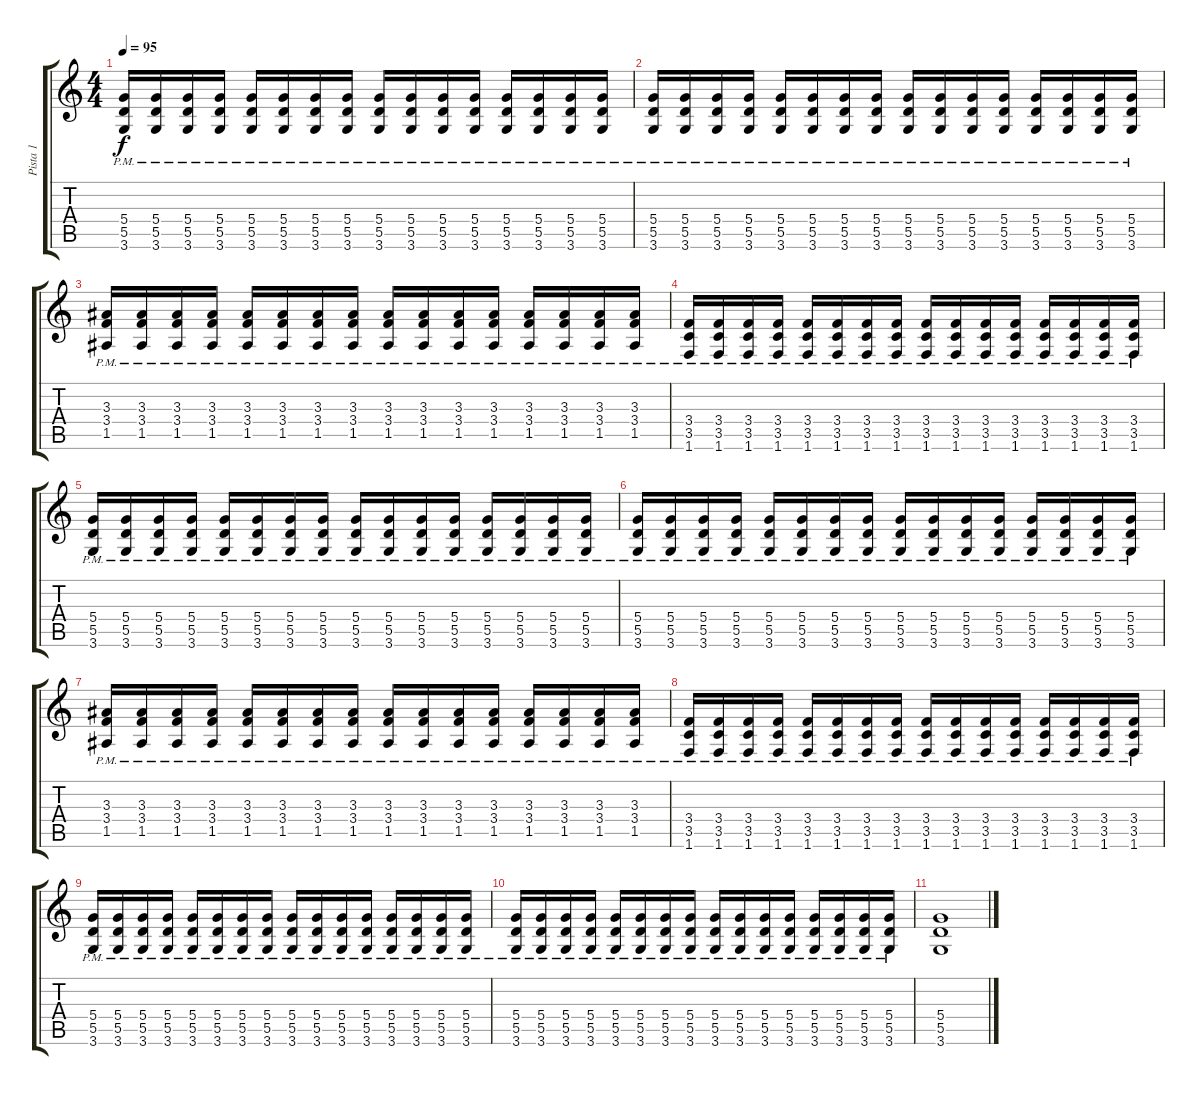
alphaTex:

\track ("Pista 1" "Pista 1") {instrument distortionguitar}
\staff {score tabs}
\tuning (E4 B3 G3 D3 A2 E2) {hide}
\ts (4 4)
\tempo 95
\clef g2
\ks c
(5.4{pm} 5.5{pm} 3.6{pm}).16{dy f} (5.4{pm} 5.5{pm} 3.6{pm}).16 (5.4{pm} 5.5{pm} 3.6{pm}).16 (5.4{pm} 5.5{pm} 3.6{pm}).16 (5.4{pm} 5.5{pm} 3.6{pm}).16 (5.4{pm} 5.5{pm} 3.6{pm}).16 (5.4{pm} 5.5{pm} 3.6{pm}).16 (5.4{pm} 5.5{pm} 3.6{pm}).16 (5.4{pm} 5.5{pm} 3.6{pm}).16 (5.4{pm} 5.5{pm} 3.6{pm}).16 (5.4{pm} 5.5{pm} 3.6{pm}).16 (5.4{pm} 5.5{pm} 3.6{pm}).16 (5.4{pm} 5.5{pm} 3.6{pm}).16 (5.4{pm} 5.5{pm} 3.6{pm}).16 (5.4{pm} 5.5{pm} 3.6{pm}).16 (5.4{pm} 5.5{pm} 3.6{pm}).16 |
(5.4{pm} 5.5{pm} 3.6{pm}).16 (5.4{pm} 5.5{pm} 3.6{pm}).16 (5.4{pm} 5.5{pm} 3.6{pm}).16 (5.4{pm} 5.5{pm} 3.6{pm}).16 (5.4{pm} 5.5{pm} 3.6{pm}).16 (5.4{pm} 5.5{pm} 3.6{pm}).16 (5.4{pm} 5.5{pm} 3.6{pm}).16 (5.4{pm} 5.5{pm} 3.6{pm}).16 (5.4{pm} 5.5{pm} 3.6{pm}).16 (5.4{pm} 5.5{pm} 3.6{pm}).16 (5.4{pm} 5.5{pm} 3.6{pm}).16 (5.4{pm} 5.5{pm} 3.6{pm}).16 (5.4{pm} 5.5{pm} 3.6{pm}).16 (5.4{pm} 5.5{pm} 3.6{pm}).16 (5.4{pm} 5.5{pm} 3.6{pm}).16 (5.4{pm} 5.5{pm} 3.6{pm}).16 |
(3.3{pm} 3.4{pm} 1.5{pm}).16 (3.3{pm} 3.4{pm} 1.5{pm}).16 (3.3{pm} 3.4{pm} 1.5{pm}).16 (3.3{pm} 3.4{pm} 1.5{pm}).16 (3.3{pm} 3.4{pm} 1.5{pm}).16 (3.3{pm} 3.4{pm} 1.5{pm}).16 (3.3{pm} 3.4{pm} 1.5{pm}).16 (3.3{pm} 3.4{pm} 1.5{pm}).16 (3.3{pm} 3.4{pm} 1.5{pm}).16 (3.3{pm} 3.4{pm} 1.5{pm}).16 (3.3{pm} 3.4{pm} 1.5{pm}).16 (3.3{pm} 3.4{pm} 1.5{pm}).16 (3.3{pm} 3.4{pm} 1.5{pm}).16 (3.3{pm} 3.4{pm} 1.5{pm}).16 (3.3{pm} 3.4{pm} 1.5{pm}).16 (3.3{pm} 3.4{pm} 1.5{pm}).16 |
(3.4{pm} 3.5{pm} 1.6{pm}).16{volume 6} (3.4{pm} 3.5{pm} 1.6{pm}).16 (3.4{pm} 3.5{pm} 1.6{pm}).16 (3.4{pm} 3.5{pm} 1.6{pm}).16 (3.4{pm} 3.5{pm} 1.6{pm}).16 (3.4{pm} 3.5{pm} 1.6{pm}).16 (3.4{pm} 3.5{pm} 1.6{pm}).16 (3.4{pm} 3.5{pm} 1.6{pm}).16 (3.4{pm} 3.5{pm} 1.6{pm}).16 (3.4{pm} 3.5{pm} 1.6{pm}).16 (3.4{pm} 3.5{pm} 1.6{pm}).16 (3.4{pm} 3.5{pm} 1.6{pm}).16 (3.4{pm} 3.5{pm} 1.6{pm}).16 (3.4{pm} 3.5{pm} 1.6{pm}).16 (3.4{pm} 3.5{pm} 1.6{pm}).16 (3.4{pm} 3.5{pm} 1.6{pm}).16 |
(5.4{pm} 5.5{pm} 3.6{pm}).16 (5.4{pm} 5.5{pm} 3.6{pm}).16 (5.4{pm} 5.5{pm} 3.6{pm}).16 (5.4{pm} 5.5{pm} 3.6{pm}).16 (5.4{pm} 5.5{pm} 3.6{pm}).16 (5.4{pm} 5.5{pm} 3.6{pm}).16 (5.4{pm} 5.5{pm} 3.6{pm}).16 (5.4{pm} 5.5{pm} 3.6{pm}).16 (5.4{pm} 5.5{pm} 3.6{pm}).16 (5.4{pm} 5.5{pm} 3.6{pm}).16 (5.4{pm} 5.5{pm} 3.6{pm}).16 (5.4{pm} 5.5{pm} 3.6{pm}).16 (5.4{pm} 5.5{pm} 3.6{pm}).16 (5.4{pm} 5.5{pm} 3.6{pm}).16 (5.4{pm} 5.5{pm} 3.6{pm}).16 (5.4{pm} 5.5{pm} 3.6{pm}).16 |
(5.4{pm} 5.5{pm} 3.6{pm}).16 (5.4{pm} 5.5{pm} 3.6{pm}).16 (5.4{pm} 5.5{pm} 3.6{pm}).16 (5.4{pm} 5.5{pm} 3.6{pm}).16 (5.4{pm} 5.5{pm} 3.6{pm}).16 (5.4{pm} 5.5{pm} 3.6{pm}).16 (5.4{pm} 5.5{pm} 3.6{pm}).16 (5.4{pm} 5.5{pm} 3.6{pm}).16 (5.4{pm} 5.5{pm} 3.6{pm}).16 (5.4{pm} 5.5{pm} 3.6{pm}).16 (5.4{pm} 5.5{pm} 3.6{pm}).16 (5.4{pm} 5.5{pm} 3.6{pm}).16 (5.4{pm} 5.5{pm} 3.6{pm}).16 (5.4{pm} 5.5{pm} 3.6{pm}).16 (5.4{pm} 5.5{pm} 3.6{pm}).16 (5.4{pm} 5.5{pm} 3.6{pm}).16 |
(3.3{pm} 3.4{pm} 1.5{pm}).16 (3.3{pm} 3.4{pm} 1.5{pm}).16 (3.3{pm} 3.4{pm} 1.5{pm}).16 (3.3{pm} 3.4{pm} 1.5{pm}).16 (3.3{pm} 3.4{pm} 1.5{pm}).16 (3.3{pm} 3.4{pm} 1.5{pm}).16 (3.3{pm} 3.4{pm} 1.5{pm}).16 (3.3{pm} 3.4{pm} 1.5{pm}).16 (3.3{pm} 3.4{pm} 1.5{pm}).16{volume 1} (3.3{pm} 3.4{pm} 1.5{pm}).16 (3.3{pm} 3.4{pm} 1.5{pm}).16 (3.3{pm} 3.4{pm} 1.5{pm}).16 (3.3{pm} 3.4{pm} 1.5{pm}).16 (3.3{pm} 3.4{pm} 1.5{pm}).16 (3.3{pm} 3.4{pm} 1.5{pm}).16 (3.3{pm} 3.4{pm} 1.5{pm}).16 |
(3.4{pm} 3.5{pm} 1.6{pm}).16 (3.4{pm} 3.5{pm} 1.6{pm}).16 (3.4{pm} 3.5{pm} 1.6{pm}).16 (3.4{pm} 3.5{pm} 1.6{pm}).16 (3.4{pm} 3.5{pm} 1.6{pm}).16 (3.4{pm} 3.5{pm} 1.6{pm}).16 (3.4{pm} 3.5{pm} 1.6{pm}).16 (3.4{pm} 3.5{pm} 1.6{pm}).16 (3.4{pm} 3.5{pm} 1.6{pm}).16 (3.4{pm} 3.5{pm} 1.6{pm}).16 (3.4{pm} 3.5{pm} 1.6{pm}).16 (3.4{pm} 3.5{pm} 1.6{pm}).16 (3.4{pm} 3.5{pm} 1.6{pm}).16 (3.4{pm} 3.5{pm} 1.6{pm}).16 (3.4{pm} 3.5{pm} 1.6{pm}).16 (3.4{pm} 3.5{pm} 1.6{pm}).16 |
(5.4{pm} 5.5{pm} 3.6{pm}).16 (5.4{pm} 5.5{pm} 3.6{pm}).16 (5.4{pm} 5.5{pm} 3.6{pm}).16 (5.4{pm} 5.5{pm} 3.6{pm}).16 (5.4{pm} 5.5{pm} 3.6{pm}).16 (5.4{pm} 5.5{pm} 3.6{pm}).16 (5.4{pm} 5.5{pm} 3.6{pm}).16 (5.4{pm} 5.5{pm} 3.6{pm}).16 (5.4{pm} 5.5{pm} 3.6{pm}).16 (5.4{pm} 5.5{pm} 3.6{pm}).16 (5.4{pm} 5.5{pm} 3.6{pm}).16 (5.4{pm} 5.5{pm} 3.6{pm}).16 (5.4{pm} 5.5{pm} 3.6{pm}).16 (5.4{pm} 5.5{pm} 3.6{pm}).16 (5.4{pm} 5.5{pm} 3.6{pm}).16 (5.4{pm} 5.5{pm} 3.6{pm}).16 |
(5.4{pm} 5.5{pm} 3.6{pm}).16 (5.4{pm} 5.5{pm} 3.6{pm}).16 (5.4{pm} 5.5{pm} 3.6{pm}).16 (5.4{pm} 5.5{pm} 3.6{pm}).16 (5.4{pm} 5.5{pm} 3.6{pm}).16 (5.4{pm} 5.5{pm} 3.6{pm}).16 (5.4{pm} 5.5{pm} 3.6{pm}).16 (5.4{pm} 5.5{pm} 3.6{pm}).16 (5.4{pm} 5.5{pm} 3.6{pm}).16 (5.4{pm} 5.5{pm} 3.6{pm}).16 (5.4{pm} 5.5{pm} 3.6{pm}).16 (5.4{pm} 5.5{pm} 3.6{pm}).16 (5.4{pm} 5.5{pm} 3.6{pm}).16 (5.4{pm} 5.5{pm} 3.6{pm}).16 (5.4{pm} 5.5{pm} 3.6{pm}).16 (5.4{pm} 5.5{pm} 3.6{pm}).16 |
(5.4 5.5 3.6).1
